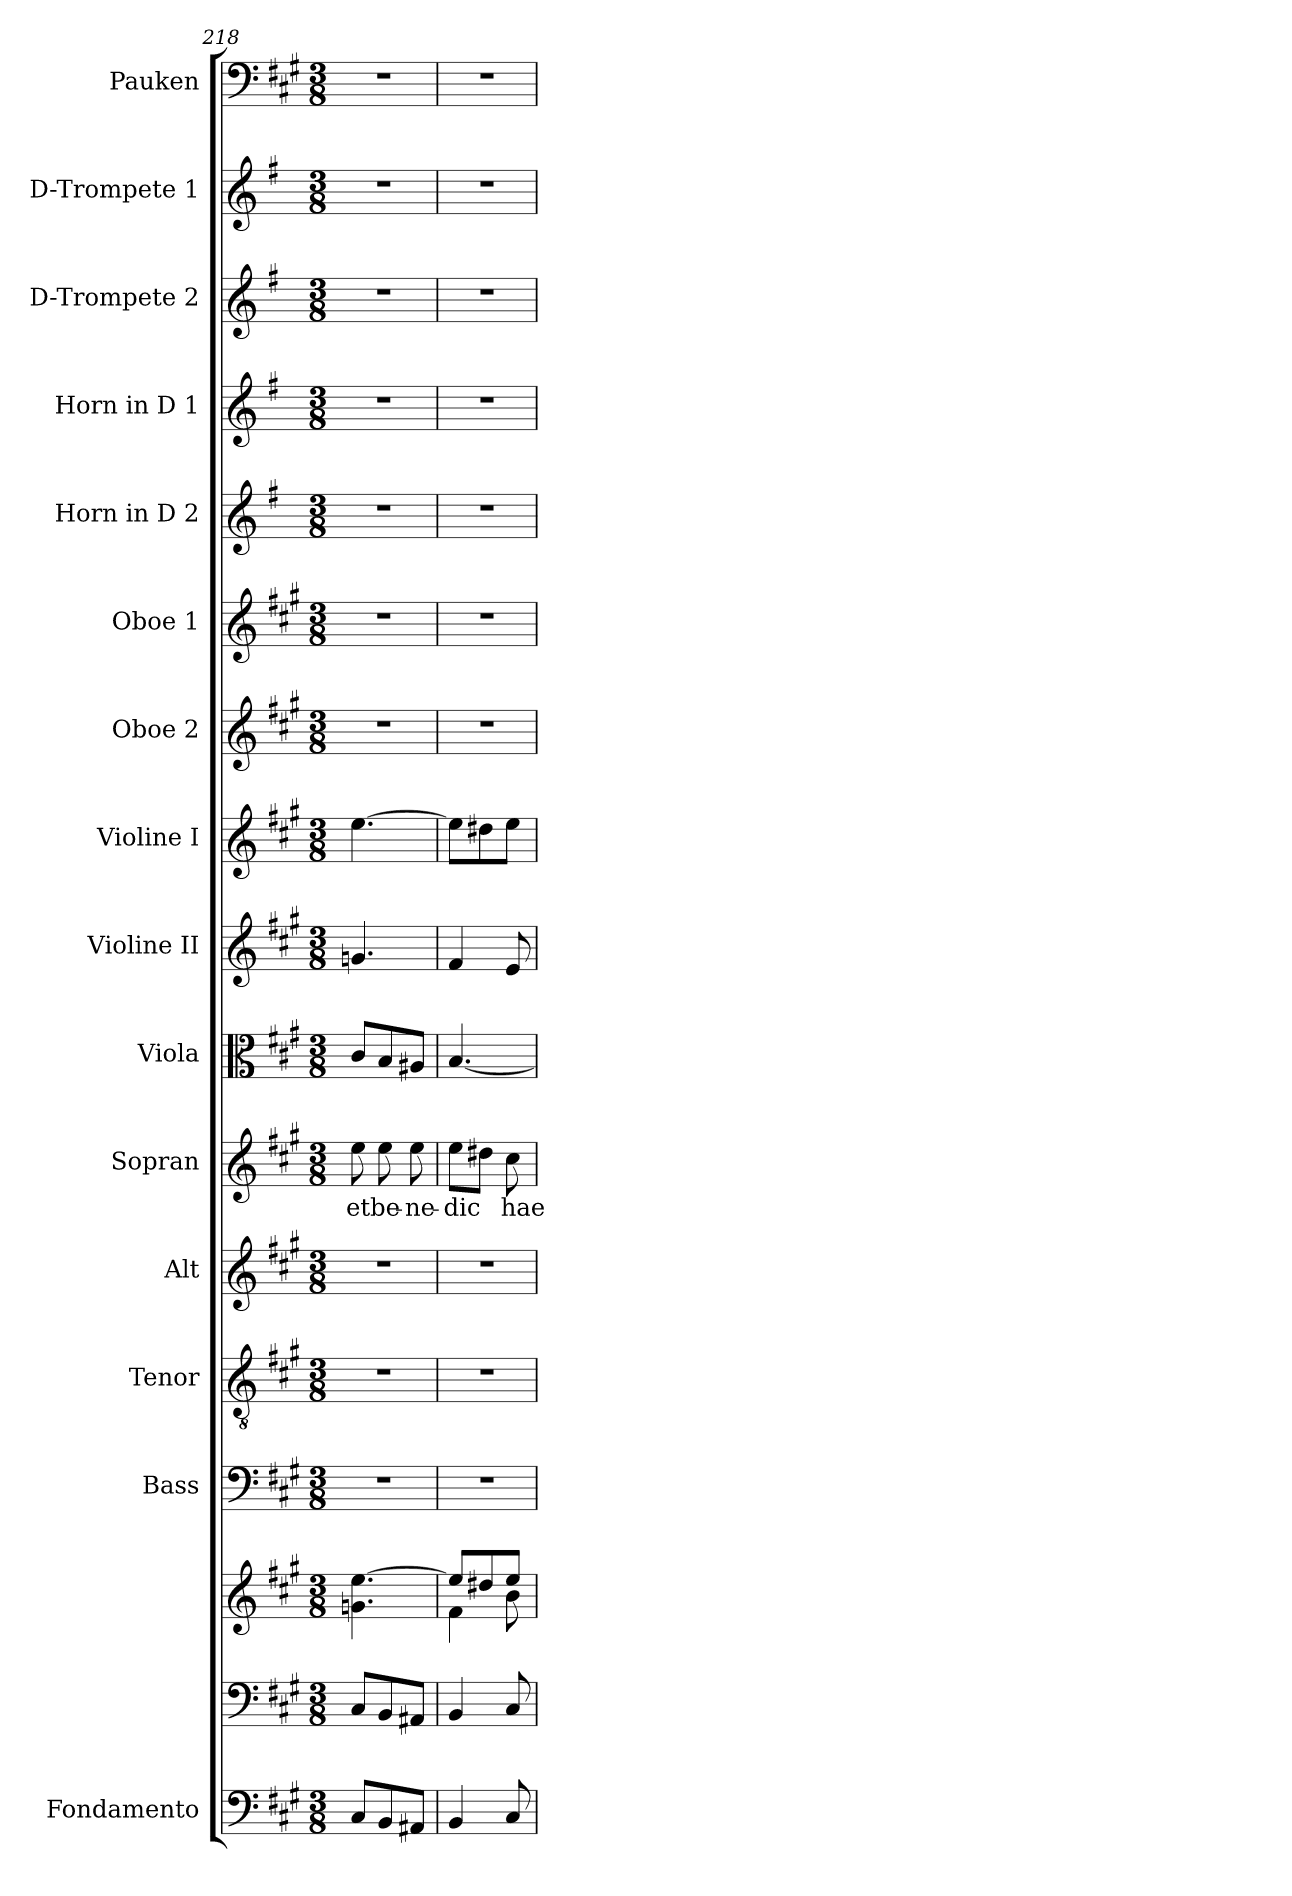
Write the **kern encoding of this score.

**kern	**kern	**kern	**kern	**kern	**kern	**kern	**text	**kern	**kern	**kern	**kern	**kern	**kern	**kern	**kern	**kern	**kern
*part16	*part15	*part15	*part14	*part13	*part12	*part11	*part11	*part10	*part9	*part8	*part7	*part6	*part5	*part4	*part3	*part2	*part1
*staff17	*staff16	*staff15	*staff14	*staff13	*staff12	*staff11	*staff11	*staff10	*staff9	*staff8	*staff7	*staff6	*staff5	*staff4	*staff3	*staff2	*staff1
*I"Fondamento	*	*	*I"Bass	*I"Tenor	*I"Alt	*I"Sopran	*	*I"Viola	*I"Violine II	*I"Violine I	*I"Oboe 2	*I"Oboe 1	*I"Horn in D 2	*I"Horn in D 1	*I"D-Trompete 2	*I"D-Trompete 1	*I"Pauken
*I'F.	*	*	*I'B.	*I'T.	*I'A.	*I'S.	*	*I'Vla.	*I'Vl. II	*I'Vl. I	*I'Ob. 2	*I'Ob. 1	*	*	*I'D Trp. 2	*I'D Trp. 1	*I'Pk.
*clefF4	*clefF4	*clefG2	*clefF4	*clefGv2	*clefG2	*clefG2	*	*clefC3	*clefG2	*clefG2	*clefG2	*clefG2	*clefG2	*clefG2	*clefG2	*clefG2	*clefF4
*ITrd7c12	*	*	*	*	*	*	*	*	*	*	*	*	*ITrd6c10	*ITrd6c10	*ITrd-1c-2	*ITrd-1c-2	*
*k[f#c#g#]	*k[f#c#g#]	*k[f#c#g#]	*k[f#c#g#]	*k[f#c#g#]	*k[f#c#g#]	*k[f#c#g#]	*	*k[f#c#g#]	*k[f#c#g#]	*k[f#c#g#]	*k[f#c#g#]	*k[f#c#g#]	*k[f#c#g#]	*k[f#c#g#]	*k[f#c#g#]	*k[f#c#g#]	*k[f#c#g#]
*A:	*A:	*A:	*A:	*A:	*A:	*A:	*	*A:	*A:	*A:	*A:	*A:	*A:	*A:	*A:	*A:	*A:
*M3/8	*M3/8	*M3/8	*M3/8	*M3/8	*M3/8	*M3/8	*	*M3/8	*M3/8	*M3/8	*M3/8	*M3/8	*M3/8	*M3/8	*M3/8	*M3/8	*M3/8
=218	=218	=218	=218	=218	=218	=218	=218	=218	=218	=218	=218	=218	=218	=218	=218	=218	=218
!	!	!	!	!	!	!	!LO:LY:b	!	!	!	!	!	!	!	!	!	!
8CC#/L	8C#/L	4.gn\ [4.ee\	4.r	4.r	4.r	8ee\	et	8c#/L	4.gn/	[4.ee\	4.r	4.r	4.r	4.r	4.r	4.r	4.r
!	!	!	!	!	!	!	!LO:LY:b	!	!	!	!	!	!	!	!	!	!
8BBB/	8BB/	.	.	.	.	8ee\	be-	8B/	.	.	.	.	.	.	.	.	.
!	!	!	!	!	!	!	!LO:LY:b	!	!	!	!	!	!	!	!	!	!
8AAA#X/J	8AA#X/J	.	.	.	.	8ee\	-ne-	8A#X/J	.	.	.	.	.	.	.	.	.
=219	=219	=219	=219	=219	=219	=219	=219	=219	=219	=219	=219	=219	=219	=219	=219	=219	=219
*	*	*^	*	*	*	*	*	*	*	*	*	*	*	*	*	*	*
!	!	!	!	!	!	!	!	!LO:LY:b	!	!	!	!	!	!	!	!	!	!
4BBB/	4BB/	8ee/L]	4f#\	4.r	4.r	4.r	8ee\L	-dic	[4.B/	4f#/	8ee\L]	4.r	4.r	4.r	4.r	4.r	4.r	4.r
.	.	8dd#X/	.	.	.	.	8dd#X\J	.	.	.	8dd#X\	.	.	.	.	.	.	.
!	!	!	!	!	!	!	!	!LO:LY:b	!	!	!	!	!	!	!	!	!	!
8CC#/	8C#/	8ee/J	8b\	.	.	.	8cc#\	hae-	.	8e/	8ee\J	.	.	.	.	.	.	.
*	*	*v	*v	*	*	*	*	*	*	*	*	*	*	*	*	*	*	*
=	=	=	=	=	=	=	=	=	=	=	=	=	=	=	=	=	=
*-	*-	*-	*-	*-	*-	*-	*-	*-	*-	*-	*-	*-	*-	*-	*-	*-	*-
